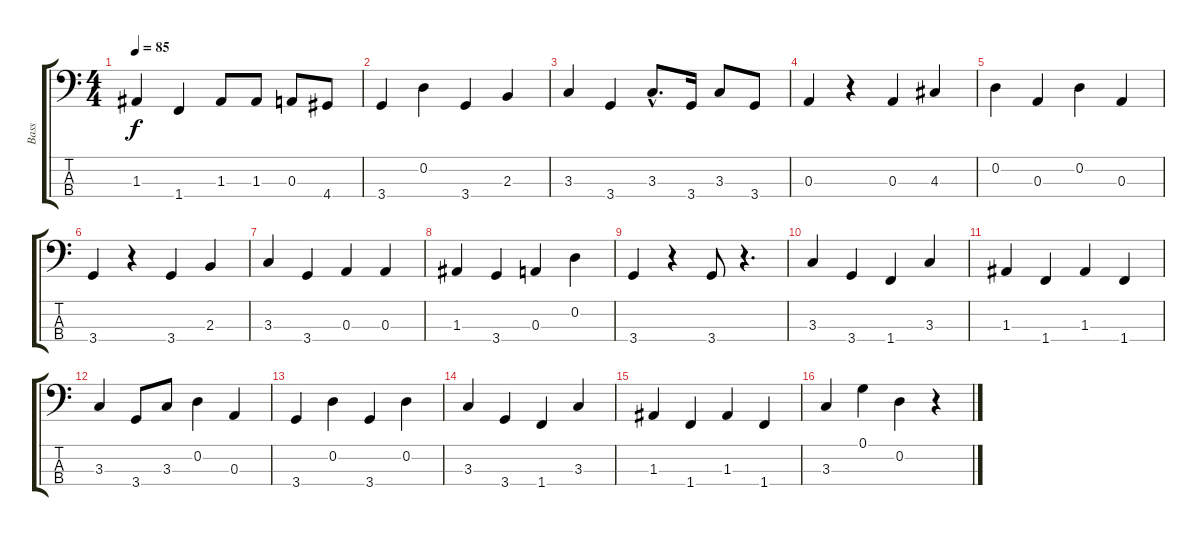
\track ("Bass" "Bass") {instrument slapbass2}
\staff {score tabs}
\tuning (G2 D2 A1 E1) {hide}
\ts (4 4)
\tempo 85
\clef f4
\ks c
1.3.4{dy f} 1.4.4 1.3.8 1.3.8 0.3.8 4.4.8 |
3.4.4 0.2.4 3.4.4 2.3.4 |
3.3.4 3.4.4 3.3{hac}.8{d} 3.4.16 3.3.8 3.4.8 |
0.3.4 r.4 0.3.4 4.3.4 |
0.2.4 0.3.4 0.2.4 0.3.4 |
3.4.4 r.4 3.4.4 2.3.4 |
3.3.4 3.4.4 0.3.4 0.3.4 |
1.3.4 3.4.4 0.3.4 0.2.4 |
3.4.4 r.4 3.4.8 r.4{d} |
3.3.4 3.4.4 1.4.4 3.3.4 |
1.3.4 1.4.4 1.3.4 1.4.4 |
3.3.4 3.4.8 3.3.8 0.2.4 0.3.4 |
3.4.4 0.2.4 3.4.4 0.2.4 |
3.3.4 3.4.4 1.4.4 3.3.4 |
1.3.4 1.4.4 1.3.4 1.4.4 |
3.3.4 0.1.4 0.2.4 r.4
